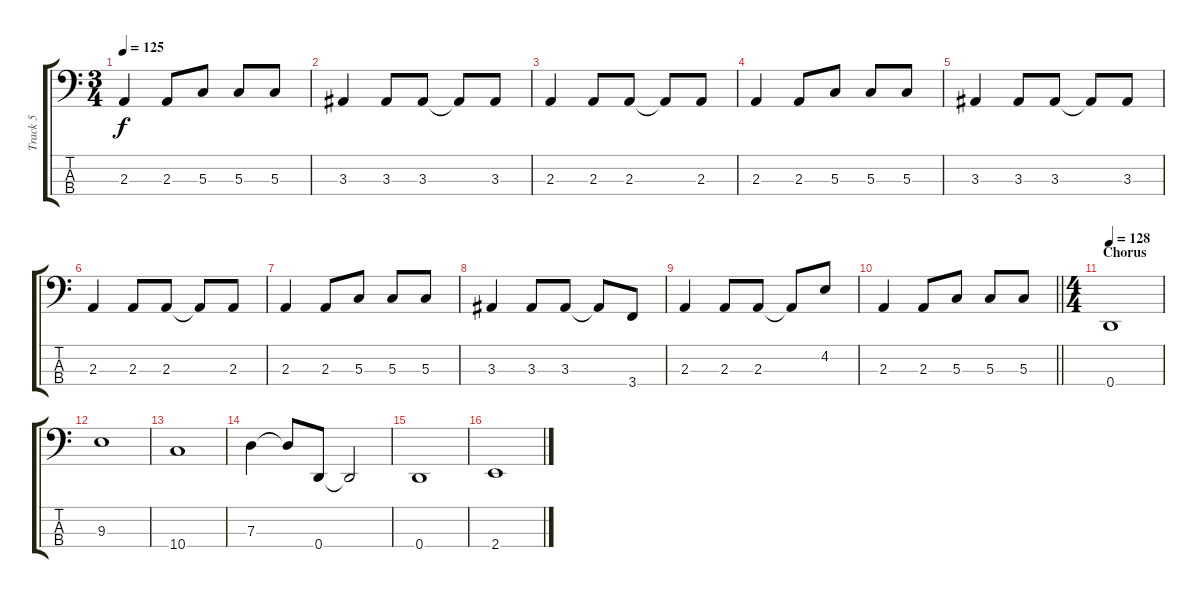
\track ("Track 5" "Track 5") {instrument electricbassfinger}
\staff {score tabs}
\tuning (F2 C2 G1 D1) {hide}
\ts (3 4)
\tempo 125
\clef f4
\ks c
2.3.4{dy f} 2.3.8 5.3.8 5.3.8 5.3.8 |
3.3.4 3.3.8 3.3.8 3.3{t}.8 3.3.8 |
2.3.4 2.3.8 2.3.8 2.3{t}.8 2.3.8 |
2.3.4 2.3.8 5.3.8 5.3.8 5.3.8 |
3.3.4 3.3.8 3.3.8 3.3{t}.8 3.3.8 |
2.3.4 2.3.8 2.3.8 2.3{t}.8 2.3.8 |
2.3.4 2.3.8 5.3.8 5.3.8 5.3.8 |
3.3.4 3.3.8 3.3.8 3.3{t}.8 3.4.8 |
2.3.4 2.3.8 2.3.8 2.3{t}.8 4.2.8 |
\barLineRight lightlight
2.3.4 2.3.8 5.3.8 5.3.8 5.3.8 |
\ts (4 4)
\section ("" "Chorus")
\tempo 128
0.4.1 |
9.3.1 |
10.4.1 |
7.3.4 7.3{t}.8 0.4.8 0.4{t}.2 |
0.4.1 |
2.4.1
